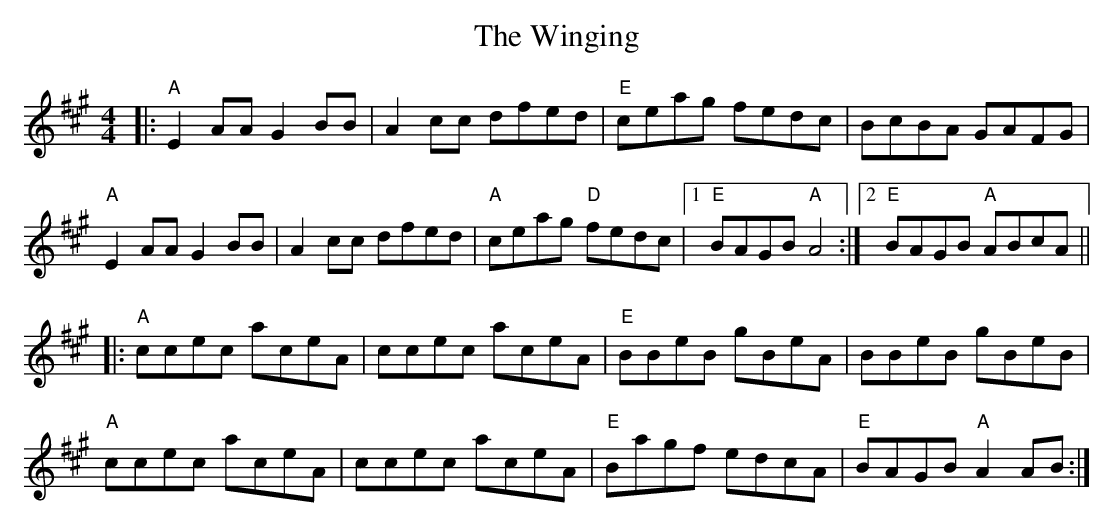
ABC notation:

X:1
T: The Winging
M: 4/4
L: 1/8
K: Amaj
|:"A"E2 AA G2 BB|A2 cc dfed|"E"ceag fedc|BcBA GAFG|
"A"E2 AA G2 BB|A2 cc dfed|"A"ceag "D"fedc|1 "E"BAGB "A"A4:|2 "E" BAGB "A"ABcA||
|:"A"ccec aceA|ccec aceA|"E"BBeB gBeA|BBeB gBeB|
"A"ccec aceA|ccec aceA|"E"Bagf edcA|"E" BAGB "A"A2 AB:|
